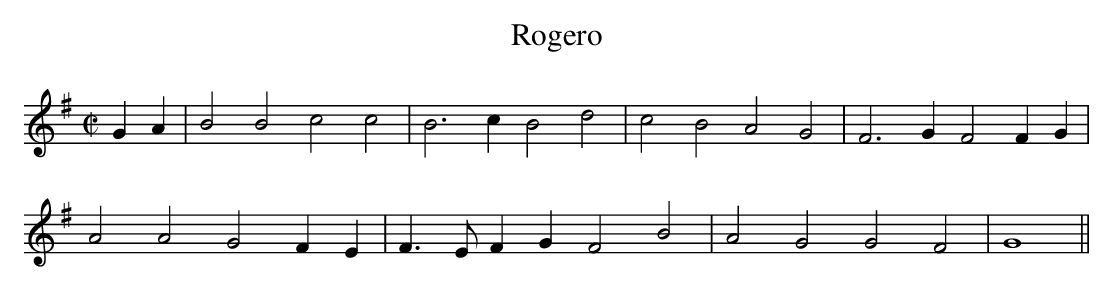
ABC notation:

X:1
T:Rogero
M:C|
L:1/8
K:G
G2A2|B4 B4 c4 c4|B6 c2 B4 d4|c4 B4 A4 G4|F6 G2 F4 F2G2|
A4 A4 G4 F2E2|F3E F2G2 F4 B4|A4G4G4F4|G8||
